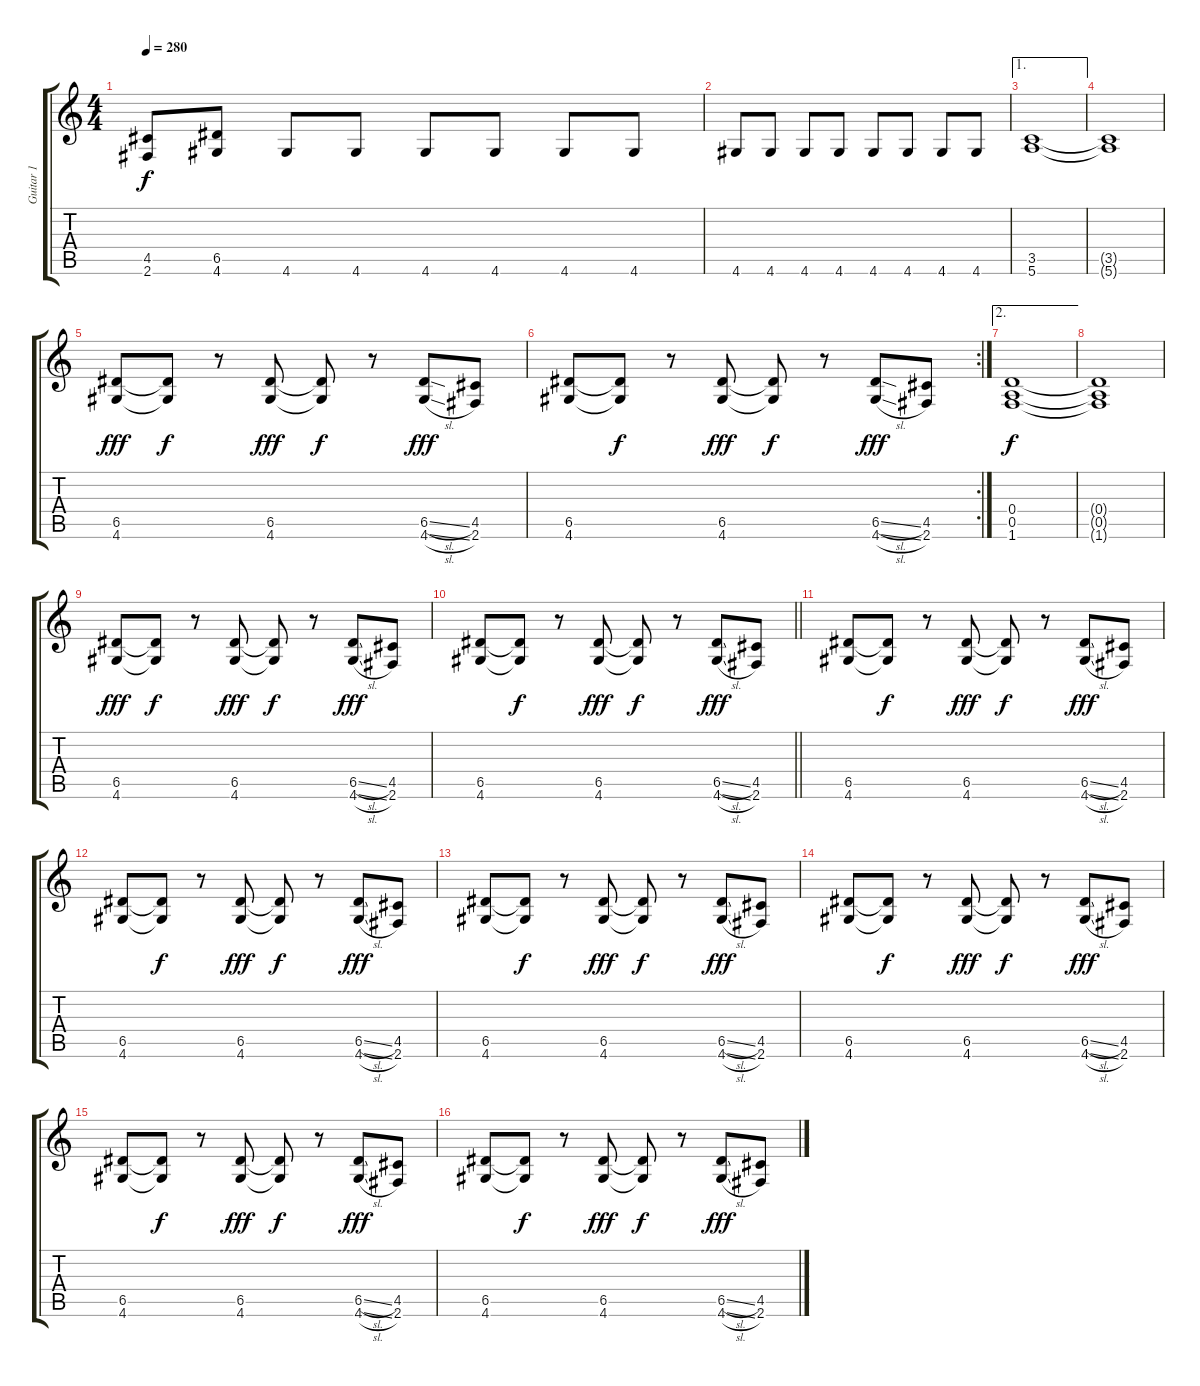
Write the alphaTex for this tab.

\track ("Guitar 1" "Guitar 1") {instrument overdrivenguitar}
\staff {score tabs}
\tuning (E4 B3 G3 D3 A2 E2) {hide}
\ts (4 4)
\tempo 280
\clef g2
\ks c
(4.5 2.6).8{dy f} (6.5 4.6).8 4.6.8 4.6.8 4.6.8 4.6.8 4.6.8 4.6.8 |
4.6.8 4.6.8 4.6.8 4.6.8 4.6.8 4.6.8 4.6.8 4.6.8 |
\ae 1
(3.5 5.6).1 |
(3.5{t} 5.6{t}).1 |
(6.5 4.6).8{dy fff} (6.5{t} 4.6{t}).8{dy f} r.8 (6.5 4.6).8{dy fff} (6.5{t} 4.6{t}).8{dy f} r.8 (6.5{sl} 4.6{sl}).8{dy fff} (4.5 2.6).8 |
\rc 2
(6.5 4.6).8 (6.5{t} 4.6{t}).8{dy f} r.8 (6.5 4.6).8{dy fff} (6.5{t} 4.6{t}).8{dy f} r.8 (6.5{sl} 4.6{sl}).8{dy fff} (4.5 2.6).8 |
\ae 2
(0.4 0.5 1.6).1{dy f} |
(0.4{t} 0.5{t} 1.6{t}).1 |
(6.5 4.6).8{dy fff} (6.5{t} 4.6{t}).8{dy f} r.8 (6.5 4.6).8{dy fff} (6.5{t} 4.6{t}).8{dy f} r.8 (6.5{sl} 4.6{sl}).8{dy fff} (4.5 2.6).8 |
\barLineRight lightlight
(6.5 4.6).8 (6.5{t} 4.6{t}).8{dy f} r.8 (6.5 4.6).8{dy fff} (6.5{t} 4.6{t}).8{dy f} r.8 (6.5{sl} 4.6{sl}).8{dy fff} (4.5 2.6).8 |
(6.5 4.6).8 (6.5{t} 4.6{t}).8{dy f} r.8 (6.5 4.6).8{dy fff} (6.5{t} 4.6{t}).8{dy f} r.8 (6.5{sl} 4.6{sl}).8{dy fff} (4.5 2.6).8 |
(6.5 4.6).8 (6.5{t} 4.6{t}).8{dy f} r.8 (6.5 4.6).8{dy fff} (6.5{t} 4.6{t}).8{dy f} r.8 (6.5{sl} 4.6{sl}).8{dy fff} (4.5 2.6).8 |
(6.5 4.6).8 (6.5{t} 4.6{t}).8{dy f} r.8 (6.5 4.6).8{dy fff} (6.5{t} 4.6{t}).8{dy f} r.8 (6.5{sl} 4.6{sl}).8{dy fff} (4.5 2.6).8 |
(6.5 4.6).8 (6.5{t} 4.6{t}).8{dy f} r.8 (6.5 4.6).8{dy fff} (6.5{t} 4.6{t}).8{dy f} r.8 (6.5{sl} 4.6{sl}).8{dy fff} (4.5 2.6).8 |
(6.5 4.6).8 (6.5{t} 4.6{t}).8{dy f} r.8 (6.5 4.6).8{dy fff} (6.5{t} 4.6{t}).8{dy f} r.8 (6.5{sl} 4.6{sl}).8{dy fff} (4.5 2.6).8 |
(6.5 4.6).8 (6.5{t} 4.6{t}).8{dy f} r.8 (6.5 4.6).8{dy fff} (6.5{t} 4.6{t}).8{dy f} r.8 (6.5{sl} 4.6{sl}).8{dy fff} (4.5 2.6).8
